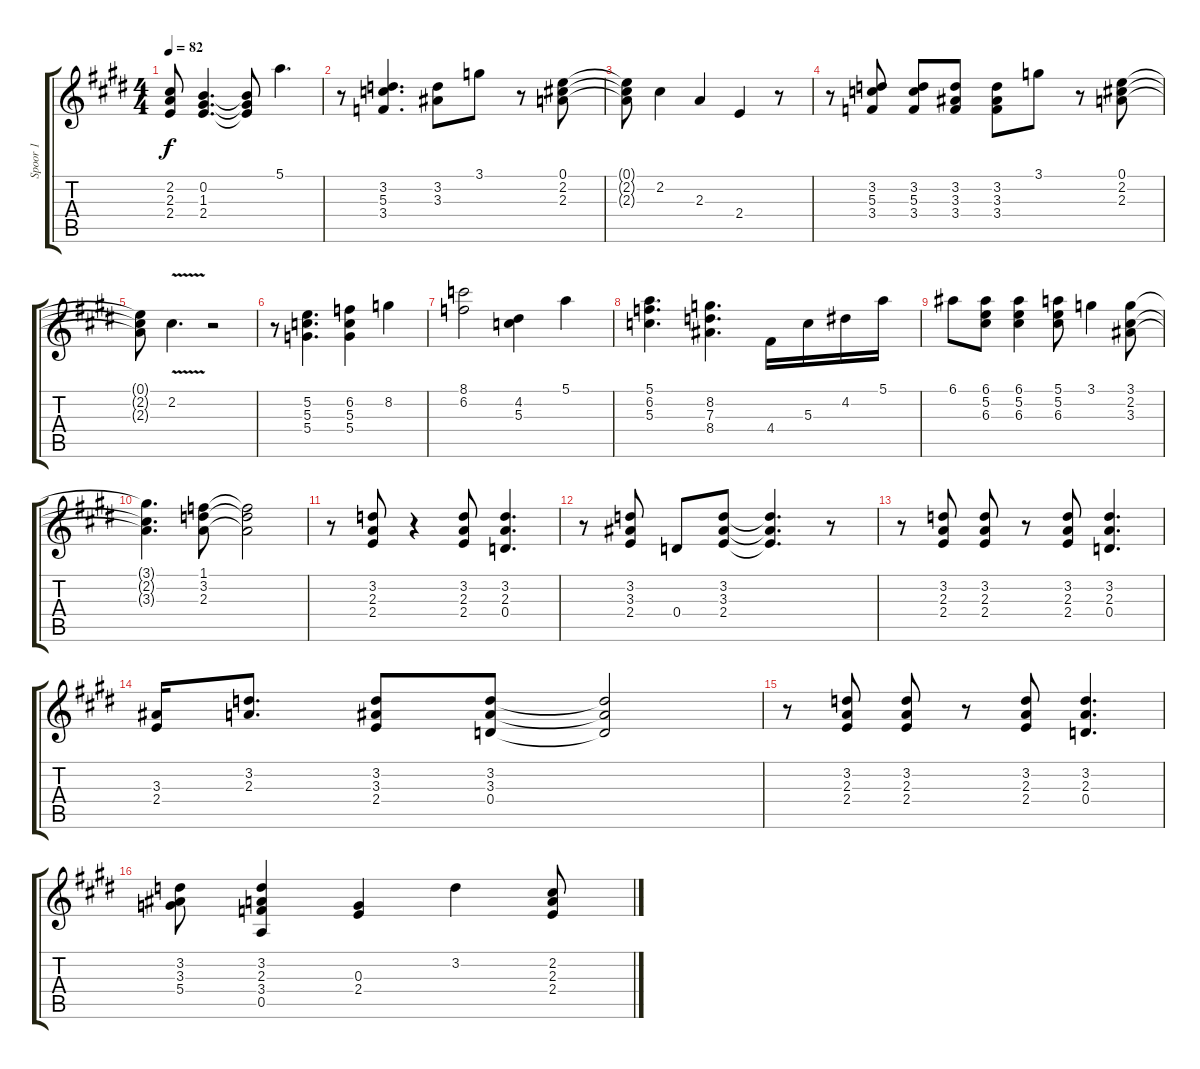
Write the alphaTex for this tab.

\track ("Spoor 1" "Spoor 1") {instrument acousticguitarnylon}
\staff {score tabs}
\tuning (E4 B3 G3 D3 A2 E2) {hide}
\ts (4 4)
\tempo 82
\clef g2
\ks e
(2.2{t} 2.3{t} 2.4{t}).8{dy f} (0.2 1.3 2.4).4{d} (0.2{t} 1.3{t} 2.4{t}).8 5.1.4{d} |
r.8 (3.2 5.3 3.4).4{d} (3.2 3.3).8 3.1.8 r.8 (0.1 2.2 2.3).8 |
(0.1{t} 2.2{t} 2.3{t}).8 2.2.4 2.3.4 2.4.4 r.8 |
r.8 (3.2 5.3 3.4).8 (3.2 5.3 3.4).8 (3.2 3.3 3.4).8 (3.2 3.3 3.4).8 3.1.8 r.8 (0.1 2.2 2.3).8 |
(0.1{t} 2.2{t} 2.3{t}).8 2.2{v}.4{d} r.2 |
r.8 (5.2 5.3 5.4).4{d} (6.2 5.3 5.4).4 8.2.4 |
(8.1 6.2).2 (4.2 5.3).4 5.1.4 |
(5.1 6.2 5.3).4{d} (8.2 7.3 8.4).4{d} 4.4.16 5.3.16 4.2.16 5.1.16 |
6.1.8 (6.1 5.2 6.3).8 (6.1 5.2 6.3).4 (5.1 5.2 6.3).8 3.1.4 (3.1 2.2 3.3).8 |
(3.1{t} 2.2{t} 3.3{t}).4{d} (1.1 3.2 2.3).8 (1.1{t} 3.2{t} 2.3{t}).2 |
r.8 (3.2 2.3 2.4).8 r.4 (3.2 2.3 2.4).8 (3.2 2.3 0.4).4{d} |
r.8 (3.2 3.3 2.4).8 0.4.8 (3.2 3.3 2.4).8 (3.2{t} 3.3{t} 2.4{t}).4{d} r.8 |
r.8 (3.2 2.3 2.4).8 (3.2 2.3 2.4).8 r.8 (3.2 2.3 2.4).8 (3.2 2.3 0.4).4{d} |
(3.3 2.4).16 (3.2 2.3).8{d} (3.2 3.3 2.4).8 (3.2 3.3 0.4).8 (3.2{t} 3.3{t} 0.4{t}).2 |
r.8 (3.2 2.3 2.4).8 (3.2 2.3 2.4).8 r.8 (3.2 2.3 2.4).8 (3.2 2.3 0.4).4{d} |
(3.2 3.3 5.4).8 (3.2 2.3 3.4 0.5).4 (0.3 2.4).4 3.2.4 (2.2 2.3 2.4).8
